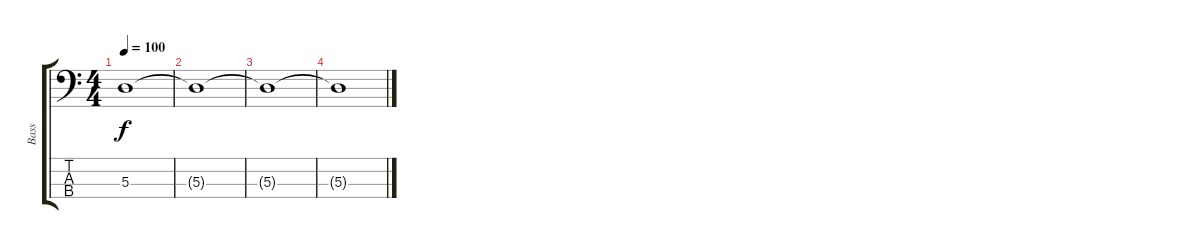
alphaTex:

\track ("Bass" "Bass") {instrument electricbassfinger}
\staff {score tabs}
\tuning (G2 D2 A1 E1) {hide}
\ts (4 4)
\tempo 100
\clef f4
\ks c
5.3.1{dy f} |
5.3{t}.1 |
5.3{t}.1 |
5.3{t}.1
